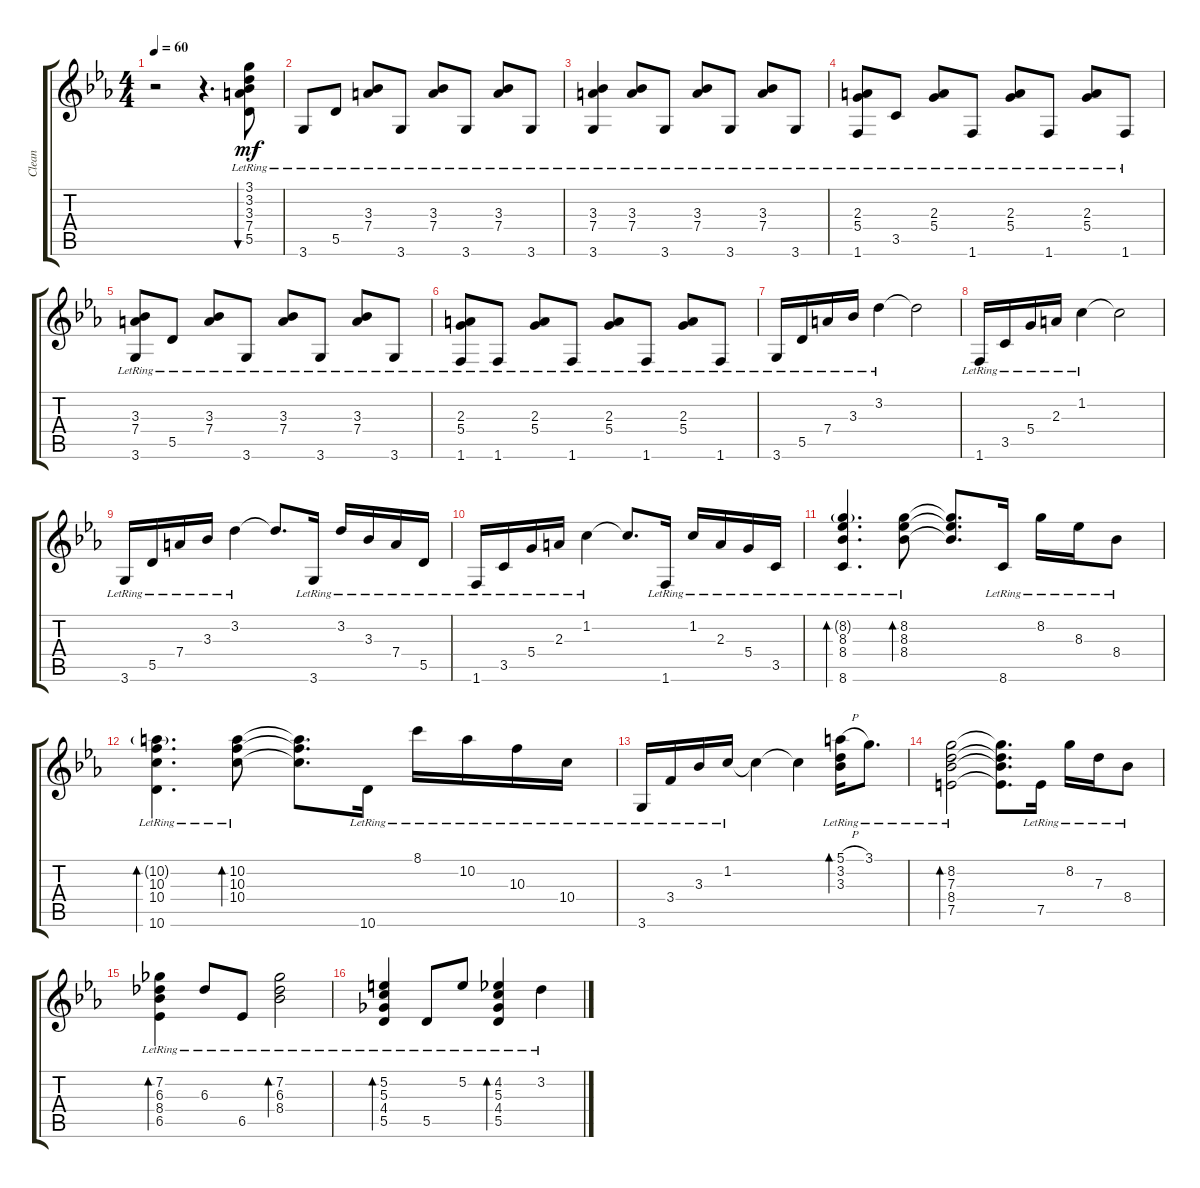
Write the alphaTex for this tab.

\track ("Clean" "Clean") {instrument electricguitarclean}
\staff {score tabs}
\tuning (E4 B3 G3 D3 A2 E2) {hide}
\ts (4 4)
\tempo 60
\clef g2
\ks eb
r.2{dy mf instrument electricguitarclean} r.4{d} (3.1{lr} 3.2{lr} 3.3{lr} 7.4{lr} 5.5{lr}).8{bu 480} |
3.6{lr}.8 5.5{lr}.8 (3.3{lr} 7.4{lr}).8 3.6{lr}.8 (3.3{lr} 7.4{lr}).8 3.6{lr}.8 (3.3{lr} 7.4{lr}).8 3.6{lr}.8 |
(3.3{lr} 7.4{lr} 3.6{lr}).4 (3.3{lr} 7.4{lr}).8 3.6{lr}.8 (3.3{lr} 7.4{lr}).8 3.6{lr}.8 (3.3{lr} 7.4{lr}).8 3.6{lr}.8 |
(2.3{lr} 5.4{lr} 1.6{lr}).8 3.5{lr}.8 (2.3{lr} 5.4{lr}).8 1.6{lr}.8 (2.3{lr} 5.4{lr}).8 1.6{lr}.8 (2.3{lr} 5.4{lr}).8 1.6{lr}.8 |
(3.3{lr} 7.4{lr} 3.6{lr}).8 5.5{lr}.8 (3.3{lr} 7.4{lr}).8 3.6{lr}.8 (3.3{lr} 7.4{lr}).8 3.6{lr}.8 (3.3{lr} 7.4{lr}).8 3.6{lr}.8 |
(2.3{lr} 5.4{lr} 1.6{lr}).8 1.6{lr}.8 (2.3{lr} 5.4{lr}).8 1.6{lr}.8 (2.3{lr} 5.4{lr}).8 1.6{lr}.8 (2.3{lr} 5.4{lr}).8 1.6{lr}.8 |
3.6{lr}.16 5.5{lr}.16 7.4{lr}.16 3.3{lr}.16 3.2{lr}.4 3.2{t}.2 |
1.6{lr}.16 3.5{lr}.16 5.4{lr}.16 2.3{lr}.16 1.2{lr}.4 1.2{t}.2 |
3.6{lr}.16 5.5{lr}.16 7.4{lr}.16 3.3{lr}.16 3.2{lr}.4 3.2{t}.8{d} 3.6{lr}.16 3.2{lr}.16 3.3{lr}.16 7.4{lr}.16 5.5{lr}.16 |
1.6{lr}.16 3.5{lr}.16 5.4{lr}.16 2.3{lr}.16 1.2{lr}.4 1.2{t}.8{d} 1.6{lr}.16 1.2{lr}.16 2.3{lr}.16 5.4{lr}.16 3.5{lr}.16 |
(8.2{g lr} 8.3{lr} 8.4{lr} 8.6{lr}).4{d bd 30} (8.2{lr} 8.3{lr} 8.4{lr}).8{bd 30} (8.2{t} 8.3{t} 8.4{t}).8{d} 8.6{lr}.16 8.2{lr}.16 8.3{lr}.16 8.4{lr}.8 |
(10.2{g lr} 10.3{lr} 10.4{lr} 10.6{lr}).4{d bd 30} (10.2{lr} 10.3{lr} 10.4{lr}).8{bd 30} (10.2{t} 10.3{t} 10.4{t}).8{d} 10.6{lr}.16 8.1{lr}.16 10.2{lr}.16 10.3{lr}.16 10.4{lr}.16 |
3.6{lr}.16 3.4{lr}.16 3.3{lr}.16 1.2{lr}.16 1.2{t}.4 1.2{t}.4 (5.1{h lr} 3.2{lr} 3.3{lr}).16{bd 30} 3.1{lr}.8{d} |
(8.2{lr} 7.3{lr} 8.4{lr} 7.5{lr}).2{bd 30} (8.2{t} 7.3{t} 8.4{t} 7.5{t}).8{d} 7.5{lr}.16 8.2{lr}.16 7.3{lr}.16 8.4{lr}.8 |
(7.2{lr} 6.3{lr} 8.4{lr} 6.5{lr}).4{bd 30} 6.3{lr}.8 6.5{lr}.8 (7.2{lr} 6.3{lr} 8.4{lr}).2{bd 30} |
(5.2{lr} 5.3{lr} 4.4{lr} 5.5{lr}).4{bd 30} 5.5{lr}.8 5.2{lr}.8 (4.2{lr} 5.3{lr} 4.4{lr} 5.5{lr}).4{bd 30} 3.2{lr}.4
